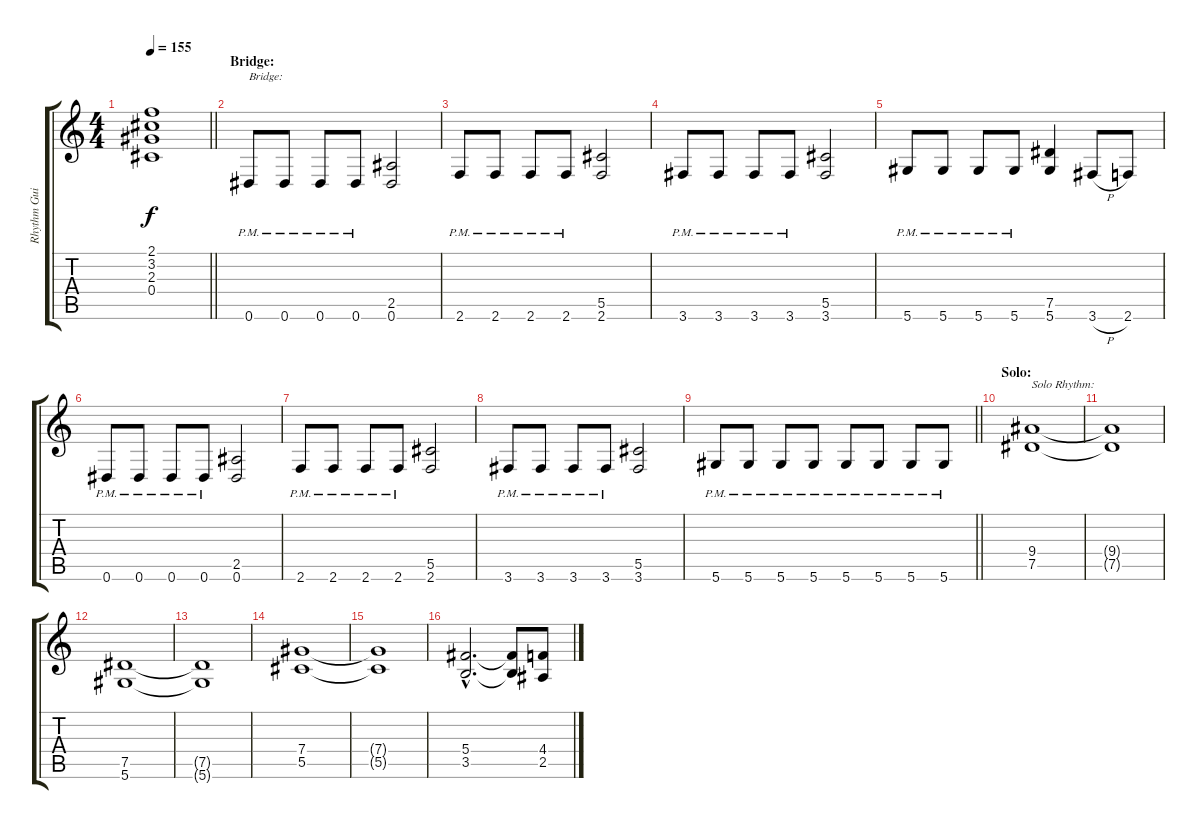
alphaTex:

\track ("Rhythm Guitar" "Rhythm Gui") {instrument distortionguitar}
\staff {score tabs}
\tuning (Eb4 Bb3 Gb3 Db3 Ab2 Eb2) {hide}
\ts (4 4)
\tempo 155
\clef g2
\barLineRight lightlight
\ks c
(2.1{t} 3.2{t} 2.3{t} 0.4{t}).1{dy f} |
\section ("" "Bridge:")
0.6{pm}.8{txt "Bridge:"} 0.6{pm}.8 0.6{pm}.8 0.6{pm}.8 (2.5 0.6).2 |
2.6{pm}.8 2.6{pm}.8 2.6{pm}.8 2.6{pm}.8 (5.5 2.6).2 |
3.6{pm}.8 3.6{pm}.8 3.6{pm}.8 3.6{pm}.8 (5.5 3.6).2 |
5.6{pm}.8 5.6{pm}.8 5.6{pm}.8 5.6{pm}.8 (7.5 5.6).4 3.6{h}.8 2.6.8 |
0.6{pm}.8 0.6{pm}.8 0.6{pm}.8 0.6{pm}.8 (2.5 0.6).2 |
2.6{pm}.8 2.6{pm}.8 2.6{pm}.8 2.6{pm}.8 (5.5 2.6).2 |
3.6{pm}.8 3.6{pm}.8 3.6{pm}.8 3.6{pm}.8 (5.5 3.6).2 |
\barLineRight lightlight
5.6{pm}.8 5.6{pm}.8 5.6{pm}.8 5.6{pm}.8 5.6{pm}.8 5.6{pm}.8 5.6{pm}.8 5.6{pm}.8 |
\section ("" "Solo:")
(9.4 7.5).1{txt "Solo Rhythm:"} |
(9.4{t} 7.5{t}).1 |
(7.5 5.6).1 |
(7.5{t} 5.6{t}).1 |
(7.4 5.5).1 |
(7.4{t} 5.5{t}).1 |
(5.4{hac} 3.5{hac}).2{d} (5.4{t} 3.5{t}).8 (4.4 2.5).8
